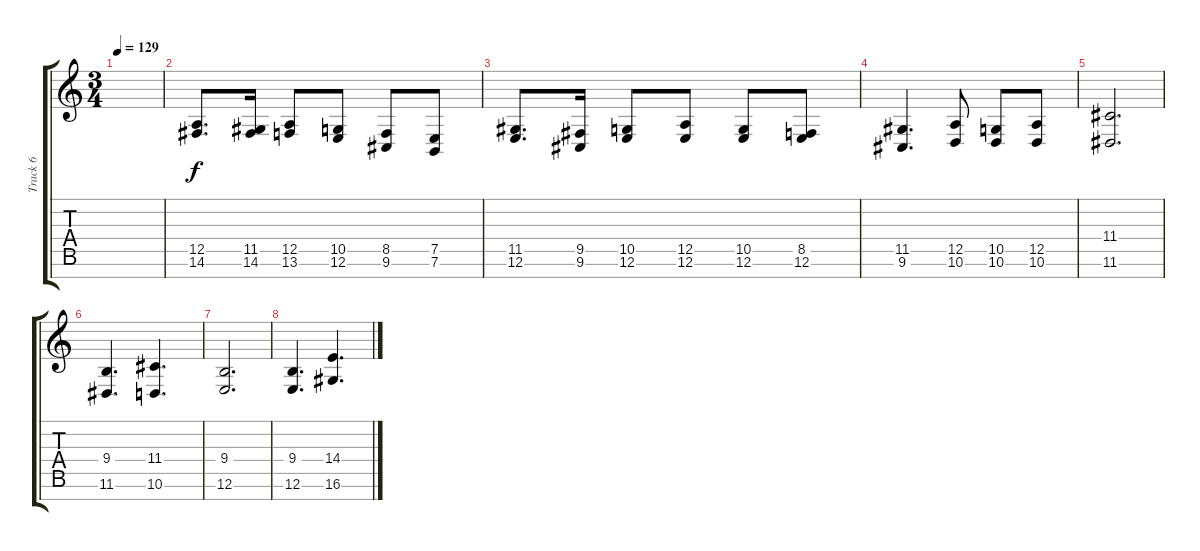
\track ("Track 6" "Track 6") {instrument lead2sawtooth}
\staff {score tabs}
\tuning (E4 B3 G3 D3 A2 E2 B1) {hide}
\ts (3 4)
\tempo 129
\clef g2
\ks c
|
(12.5 14.6).8{d} (11.5 14.6).16 (12.5 13.6).8 (10.5 12.6).8 (8.5 9.6).8 (7.5 7.6).8 |
(11.5 12.6).8{d} (9.5 9.6).16 (10.5 12.6).8 (12.5 12.6).8 (10.5 12.6).8 (8.5 12.6).8 |
(11.5 9.6).4{d} (12.5 10.6).8 (10.5 10.6).8 (12.5 10.6).8 |
(11.4 11.6).2{d} |
(9.4 11.6).4{d} (11.4 10.6).4{d} |
(9.4 12.6).2{d} |
(9.4 12.6).4{d} (14.4 16.6).4{d}
